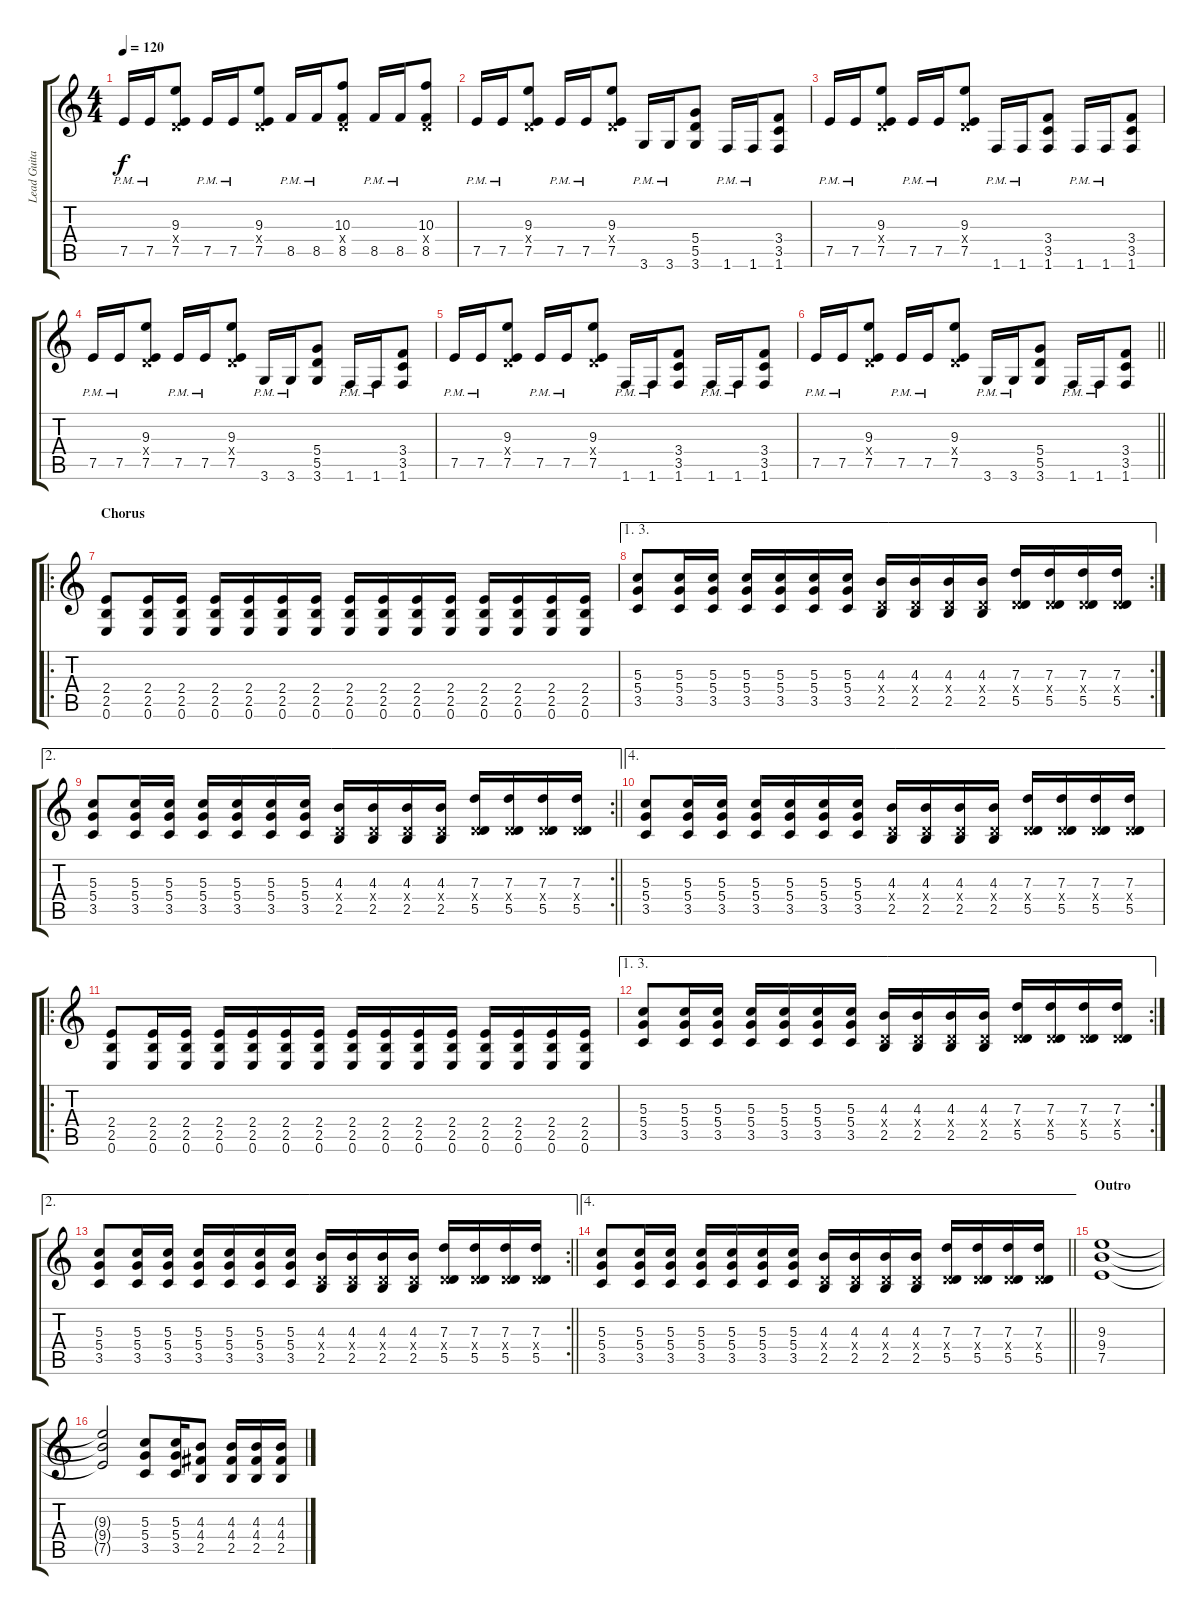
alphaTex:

\track ("Lead Guitar" "Lead Guita") {instrument distortionguitar}
\staff {score tabs}
\tuning (E4 B3 G3 D3 A2 E2) {hide}
\ts (4 4)
\tempo 120
\clef g2
\ks c
7.5{pm}.16{dy f} 7.5{pm}.16 (9.3 0.4{x} 7.5).8 7.5{pm}.16 7.5{pm}.16 (9.3 0.4{x} 7.5).8 8.5{pm}.16 8.5{pm}.16 (10.3 0.4{x} 8.5).8 8.5{pm}.16 8.5{pm}.16 (10.3 0.4{x} 8.5).8 |
7.5{pm}.16 7.5{pm}.16 (9.3 0.4{x} 7.5).8 7.5{pm}.16 7.5{pm}.16 (9.3 0.4{x} 7.5).8 3.6{pm}.16 3.6{pm}.16 (5.4 5.5 3.6).8 1.6{pm}.16 1.6{pm}.16 (3.4 3.5 1.6).8 |
7.5{pm}.16 7.5{pm}.16 (9.3 0.4{x} 7.5).8 7.5{pm}.16 7.5{pm}.16 (9.3 0.4{x} 7.5).8 1.6{pm}.16 1.6{pm}.16 (3.4 3.5 1.6).8 1.6{pm}.16 1.6{pm}.16 (3.4 3.5 1.6).8 |
7.5{pm}.16 7.5{pm}.16 (9.3 0.4{x} 7.5).8 7.5{pm}.16 7.5{pm}.16 (9.3 0.4{x} 7.5).8 3.6{pm}.16 3.6{pm}.16 (5.4 5.5 3.6).8 1.6{pm}.16 1.6{pm}.16 (3.4 3.5 1.6).8 |
7.5{pm}.16 7.5{pm}.16 (9.3 0.4{x} 7.5).8 7.5{pm}.16 7.5{pm}.16 (9.3 0.4{x} 7.5).8 1.6{pm}.16 1.6{pm}.16 (3.4 3.5 1.6).8 1.6{pm}.16 1.6{pm}.16 (3.4 3.5 1.6).8 |
\barLineRight lightlight
7.5{pm}.16 7.5{pm}.16 (9.3 0.4{x} 7.5).8 7.5{pm}.16 7.5{pm}.16 (9.3 0.4{x} 7.5).8 3.6{pm}.16 3.6{pm}.16 (5.4 5.5 3.6).8 1.6{pm}.16 1.6{pm}.16 (3.4 3.5 1.6).8 |
\ro
\section ("" "Chorus")
(2.4 2.5 0.6).8 (2.4 2.5 0.6).16 (2.4 2.5 0.6).16 (2.4 2.5 0.6).16 (2.4 2.5 0.6).16 (2.4 2.5 0.6).16 (2.4 2.5 0.6).16 (2.4 2.5 0.6).16 (2.4 2.5 0.6).16 (2.4 2.5 0.6).16 (2.4 2.5 0.6).16 (2.4 2.5 0.6).16 (2.4 2.5 0.6).16 (2.4 2.5 0.6).16 (2.4 2.5 0.6).16 |
\ae (1 3)
\rc 2
(5.3 5.4 3.5).8 (5.3 5.4 3.5).16 (5.3 5.4 3.5).16 (5.3 5.4 3.5).16 (5.3 5.4 3.5).16 (5.3 5.4 3.5).16 (5.3 5.4 3.5).16 (4.3 0.4{x} 2.5).16 (4.3 0.4{x} 2.5).16 (4.3 0.4{x} 2.5).16 (4.3 0.4{x} 2.5).16 (7.3 0.4{x} 5.5).16 (7.3 0.4{x} 5.5).16 (7.3 0.4{x} 5.5).16 (7.3 0.4{x} 5.5).16 |
\ae 2
\rc 2
\barLineRight lightlight
(5.3 5.4 3.5).8 (5.3 5.4 3.5).16 (5.3 5.4 3.5).16 (5.3 5.4 3.5).16 (5.3 5.4 3.5).16 (5.3 5.4 3.5).16 (5.3 5.4 3.5).16 (4.3 0.4{x} 2.5).16 (4.3 0.4{x} 2.5).16 (4.3 0.4{x} 2.5).16 (4.3 0.4{x} 2.5).16 (7.3 0.4{x} 5.5).16 (7.3 0.4{x} 5.5).16 (7.3 0.4{x} 5.5).16 (7.3 0.4{x} 5.5).16 |
\ae 4
(5.3 5.4 3.5).8 (5.3 5.4 3.5).16 (5.3 5.4 3.5).16 (5.3 5.4 3.5).16 (5.3 5.4 3.5).16 (5.3 5.4 3.5).16 (5.3 5.4 3.5).16 (4.3 0.4{x} 2.5).16 (4.3 0.4{x} 2.5).16 (4.3 0.4{x} 2.5).16 (4.3 0.4{x} 2.5).16 (7.3 0.4{x} 5.5).16 (7.3 0.4{x} 5.5).16 (7.3 0.4{x} 5.5).16 (7.3 0.4{x} 5.5).16 |
\ro
(2.4 2.5 0.6).8 (2.4 2.5 0.6).16 (2.4 2.5 0.6).16 (2.4 2.5 0.6).16 (2.4 2.5 0.6).16 (2.4 2.5 0.6).16 (2.4 2.5 0.6).16 (2.4 2.5 0.6).16 (2.4 2.5 0.6).16 (2.4 2.5 0.6).16 (2.4 2.5 0.6).16 (2.4 2.5 0.6).16 (2.4 2.5 0.6).16 (2.4 2.5 0.6).16 (2.4 2.5 0.6).16 |
\ae (1 3)
\rc 2
(5.3 5.4 3.5).8 (5.3 5.4 3.5).16 (5.3 5.4 3.5).16 (5.3 5.4 3.5).16 (5.3 5.4 3.5).16 (5.3 5.4 3.5).16 (5.3 5.4 3.5).16 (4.3 0.4{x} 2.5).16 (4.3 0.4{x} 2.5).16 (4.3 0.4{x} 2.5).16 (4.3 0.4{x} 2.5).16 (7.3 0.4{x} 5.5).16 (7.3 0.4{x} 5.5).16 (7.3 0.4{x} 5.5).16 (7.3 0.4{x} 5.5).16 |
\ae 2
\rc 2
\barLineRight lightlight
(5.3 5.4 3.5).8 (5.3 5.4 3.5).16 (5.3 5.4 3.5).16 (5.3 5.4 3.5).16 (5.3 5.4 3.5).16 (5.3 5.4 3.5).16 (5.3 5.4 3.5).16 (4.3 0.4{x} 2.5).16 (4.3 0.4{x} 2.5).16 (4.3 0.4{x} 2.5).16 (4.3 0.4{x} 2.5).16 (7.3 0.4{x} 5.5).16 (7.3 0.4{x} 5.5).16 (7.3 0.4{x} 5.5).16 (7.3 0.4{x} 5.5).16 |
\ae 4
\barLineRight lightlight
(5.3 5.4 3.5).8 (5.3 5.4 3.5).16 (5.3 5.4 3.5).16 (5.3 5.4 3.5).16 (5.3 5.4 3.5).16 (5.3 5.4 3.5).16 (5.3 5.4 3.5).16 (4.3 0.4{x} 2.5).16 (4.3 0.4{x} 2.5).16 (4.3 0.4{x} 2.5).16 (4.3 0.4{x} 2.5).16 (7.3 0.4{x} 5.5).16 (7.3 0.4{x} 5.5).16 (7.3 0.4{x} 5.5).16 (7.3 0.4{x} 5.5).16 |
\section ("" "Outro")
(9.3 9.4 7.5).1 |
(9.3{t} 9.4{t} 7.5{t}).2 (5.3 5.4 3.5).8 (5.3 5.4 3.5).16 (4.3 4.4 2.5).8 (4.3 4.4 2.5).16 (4.3 4.4 2.5).16 (4.3 4.4 2.5).16
